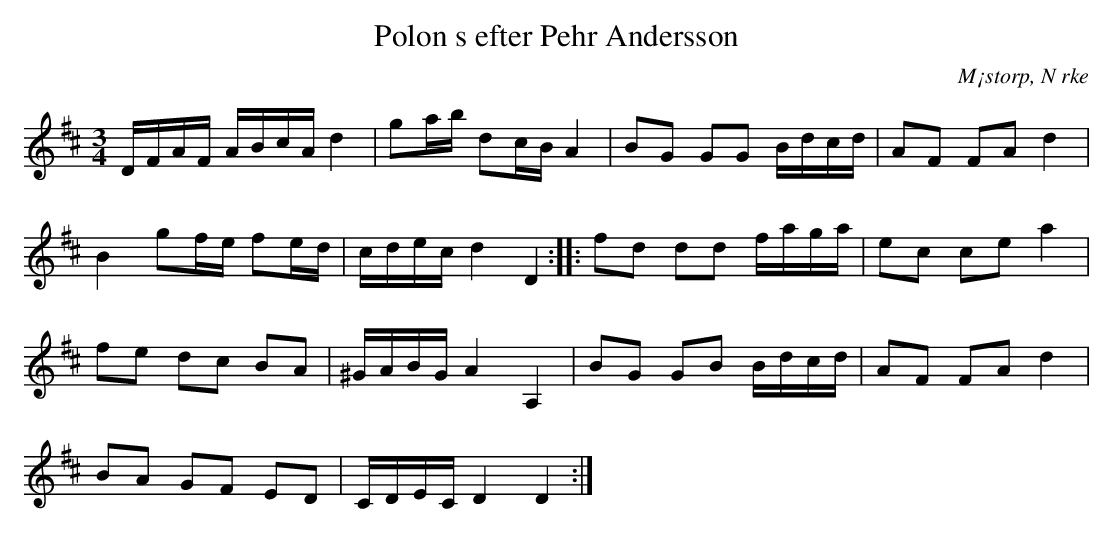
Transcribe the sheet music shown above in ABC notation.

X:1
T:Polon s efter Pehr Andersson
O:M¡storp, N rke
M:3/4
L:1/16
K:D
DFAF ABcA d4 | g2ab d2cB A4 | B2G2 G2G2 Bdcd | A2F2 F2A2 d4 |
B4 g2fe f2ed | cdec d4 D4 :: f2d2 d2d2 faga | e2c2 c2e2 a4 |
f2e2 d2c2 B2A2 | ^GABG A4 A,4 | B2G2 G2B2 Bdcd | A2F2 F2A2 d4 |
B2A2 G2F2 E2D2 | CDEC D4 D4 :|
